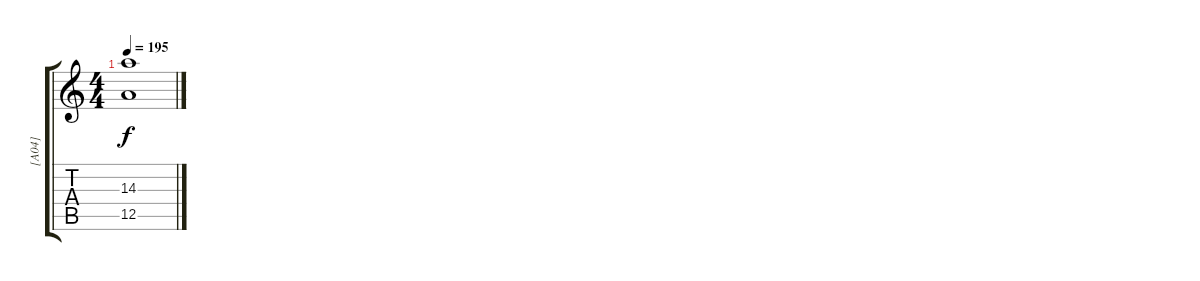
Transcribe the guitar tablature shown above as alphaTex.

\track ("[A04]" "[A04]") {instrument overdrivenguitar}
\staff {score tabs}
\tuning (E4 B3 G3 D3 A2 E2) {hide}
\ts (4 4)
\tempo 195
\clef g2
\ks c
(14.3{t} 12.5{t}).1{dy f}
